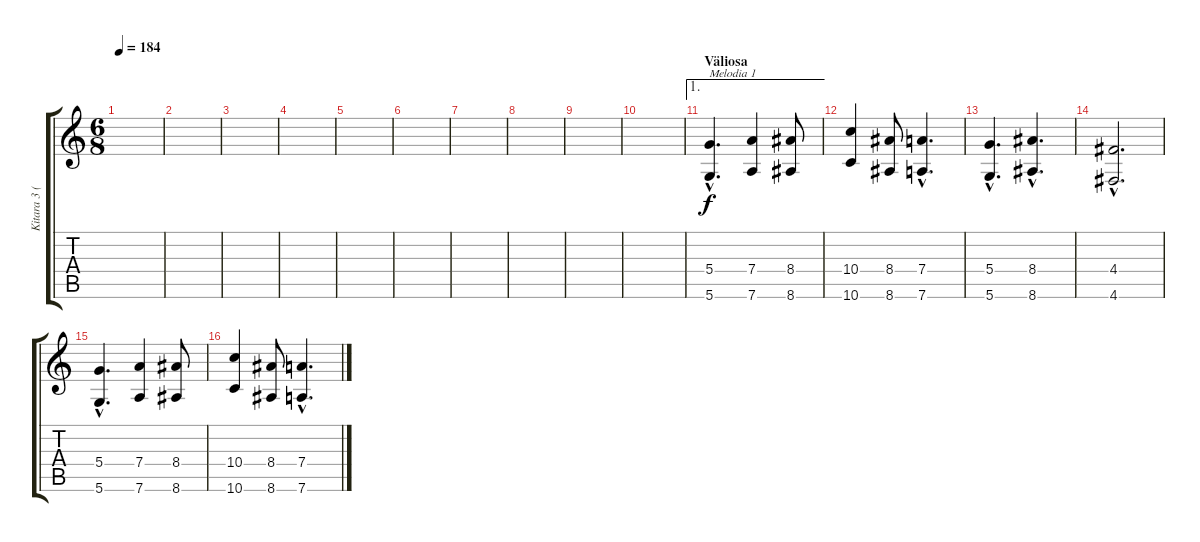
\track ("Kitara 3 (Mahtipontical melodia)" "Kitara 3 (") {instrument distortionguitar}
\staff {score tabs}
\tuning (E4 B3 G3 D3 A2 D2) {hide}
\ts (6 8)
\tempo 184
\clef g2
\ks c
|
|
|
|
|
|
|
|
|
|
\ae 1
\section ("" "Väliosa")
(5.4{hac} 5.6{hac}).4{d txt "Melodia 1"} (7.4 7.6).4 (8.4 8.6).8 |
(10.4 10.6).4 (8.4 8.6).8 (7.4{hac} 7.6{hac}).4{d} |
(5.4{hac} 5.6{hac}).4{d} (8.4{hac} 8.6{hac}).4{d} |
(4.4{hac} 4.6{hac}).2{d} |
(5.4{hac} 5.6{hac}).4{d} (7.4 7.6).4 (8.4 8.6).8 |
(10.4 10.6).4 (8.4 8.6).8 (7.4{hac} 7.6{hac}).4{d}
